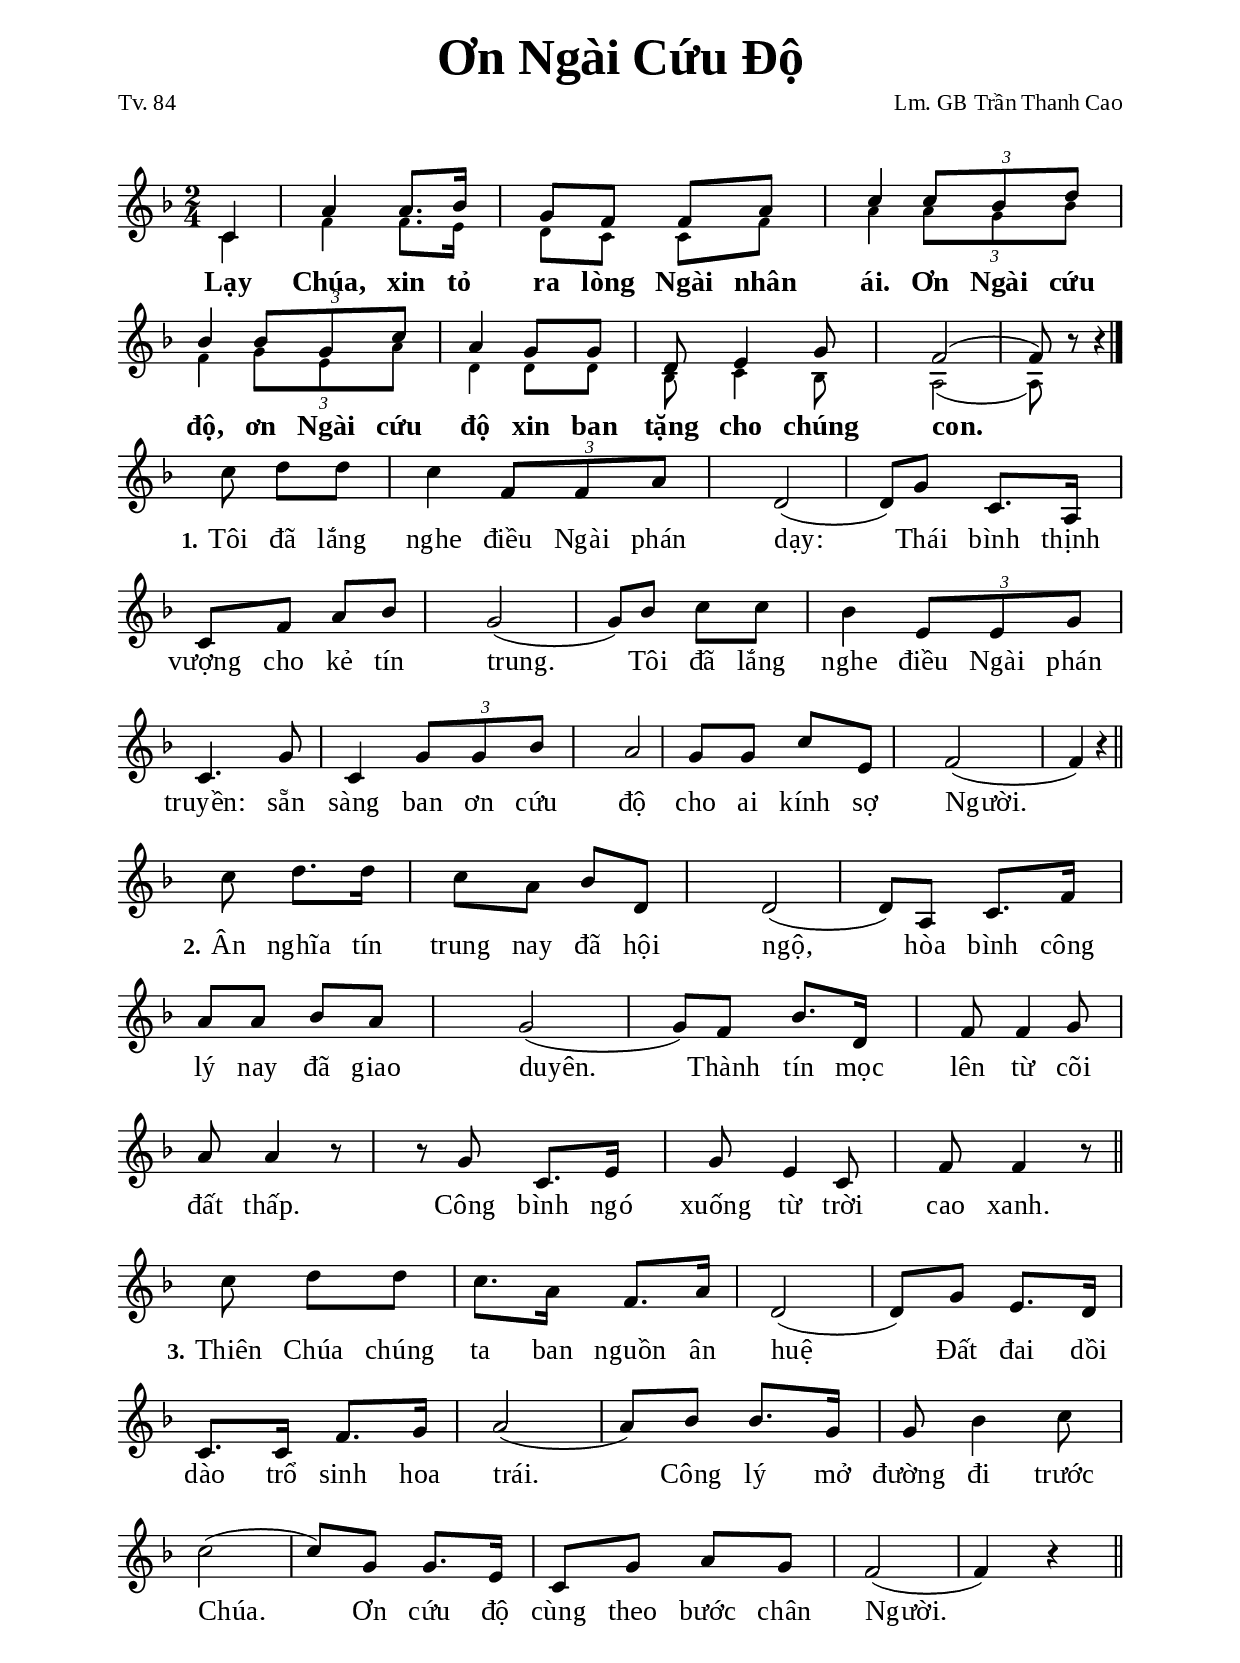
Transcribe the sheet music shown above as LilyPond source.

% Cài đặt chung
\version "2.22.1"
\include "english.ly"

\header {
  title = \markup { \fontsize #3 "Ơn Ngài Cứu Độ" }
  poet = "Tv. 84"
  composer = "Lm. GB Trần Thanh Cao"
  arranger = " "
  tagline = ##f
}

\paper {
  #(set-paper-size "a4")
  top-margin = 10\mm
  bottom-margin = 10\mm
  left-margin = 20\mm
  right-margin = 20\mm
  indent = #0
  #(define fonts
    (make-pango-font-tree
      "Liberation Serif"
      "Liberation Serif"
      "Liberation Serif"
      (/ 20 20)))
  page-count = #1
  system-system-spacing = #'((basic-distance . 13))
  score-system-spacing = #'((basic-distance . 13))
}

% Nhạc điệp khúc
nhacDiepKhucSop= \relative c' {
  \partial 4 c4 |
  a' a8. bf16 |
  g8 f f a |
  c4 \tuplet 3/2 { c8 bf d } |
  bf4 \tuplet 3/2 { bf8 g c } |
  a4 g8 g |
  d e4 g8 |
  f2 ( |
  f8) r8 r4 \bar "|."
}

nhacDiepKhucBas = \relative c' {
  \partial 4 c4 |
  f f8. e16 |
  d8 c c f |
  a4 \tuplet 3/2 { a8 g bf } |
  f4 \tuplet 3/2 { g8 e a } |
  d,4 d8 d |
  bf c4 bf8 |
  a2 ( |
  a8) r8 r4
}

% Nhạc phiên khúc
nhacPhienKhucMot = \relative c'' {
  \partial 4. c8 d d |
  c4 \tuplet 3/2 { f,8 f a } |
  d,2 ( |
  d8) g c,8. a16 |
  c8 f a bf |
  g2 ( |
  g8) bf c c |
  bf4 \tuplet 3/2 { e,8 e g } |
  c,4. g'8 |
  c,4 \tuplet 3/2 { g'8 g bf } |
  a2 |
  g8 g c e, |
  f2 ( |
  f4) r \bar "||"
}

nhacPhienKhucHai = \relative c' {
  \partial 4. c'8 d8. d16 |
  c8 a bf d, |
  d2 ( |
  d8) a c8. f16 |
  a8 a bf a |
  g2 ( |
  g8) f bf8. d,16 |
  f8 f4 g8 |
  a8 a4 r8 |
  r g c,8. e16 |
  g8 e4 c8 |
  f f4 r8 \bar "||"
}

nhacPhienKhucBa = \relative c' {
  \partial 4. c'8 d d |
  c8. a16 f8. a16 |
  d,2 ( |
  d8) g e8. d16 |
  c8. c16 f8. g16 |
  a2 ( |
  a08) bf bf8. g16 |
  g8 bf4 c8 |
  c2 ( |
  c8) g g8. e16 |
  c8 g' a g |
  f2 ( |
  f4) r \bar "||"
}

% Lời điệp khúc
loiDiepKhuc = \lyricmode {
  Lạy Chúa, xin tỏ ra lòng Ngài nhân ái.
  Ơn Ngài cứu độ, ơn Ngài cứu độ xin ban tặng cho chúng con.
}

% Lời phiên khúc
loiPhienKhucMot = \lyricmode {
  \set stanza = #"1."
  Tôi đã lắng nghe điều Ngài phán dạy:
  Thái bình thịnh vượng cho kẻ tín trung.
  Tôi đã lắng nghe điều Ngài phán truyền:
  sẵn sàng ban ơn cứu độ cho ai kính sợ Người.
}

loiPhienKhucHai = \lyricmode {
  \set stanza = #"2."
  Ân nghĩa tín trung nay đã hội ngộ,
  hòa bình công lý nay đã giao duyên.
  Thành tín mọc lên từ cõi đất thấp.
  Công bình ngó xuống từ trời cao xanh.
}

loiPhienKhucBa = \lyricmode {
  \set stanza = #"3."
  Thiên Chúa chúng ta ban nguồn ân huệ
  Đất đai dồi dào trổ sinh hoa trái.
  Công lý mở đường đi trước Chúa.
  Ơn cứu độ cùng theo bước chân Người.
}


% Dàn trang
\score {
  \new ChoirStaff <<
    \new Staff = diepKhuc \with {
        \consists "Merge_rests_engraver"
        %\magnifyStaff #(magstep +1)
      }
      <<
      \new Voice = beSop {
        \voiceOne \key f \major \time 2/4 \nhacDiepKhucSop
      }
      \new Voice = beBas {
        \override NoteHead.font-size = #-2
        \voiceTwo \key f \major \time 2/4 \nhacDiepKhucBas
      }
    >>
    \new Lyrics \lyricsto beSop \loiDiepKhuc
  >>
  \layout {
    \override Lyrics.LyricText.font-series = #'bold
    \override Lyrics.LyricText.font-size = #+2
    \override Lyrics.LyricSpace.minimum-distance = #2.0
    \override Score.BarNumber.break-visibility = ##(#f #f #f)
    \override Score.SpacingSpanner.uniform-stretching = ##t
    \override Score.SpacingSpanner packed-spacing = ##t
  }
}

\score {
  \new ChoirStaff <<
    \new Staff = phienKhuc \with {
        %\magnifyStaff #(magstep +1)
      }
      <<
      \new Voice = beSop {
        \key f \major \time 2/4 \nhacPhienKhucMot
      }
    >>
    \new Lyrics \lyricsto beSop \loiPhienKhucMot
  >>
  \layout {
    \override Staff.TimeSignature.transparent = ##t
    \override Lyrics.LyricText.font-size = #+2
    \override Lyrics.LyricSpace.minimum-distance = #2.0
    \override Score.BarNumber.break-visibility = ##(#f #f #f)
    \override Score.SpacingSpanner.uniform-stretching = ##t
    \override Score.SpacingSpanner packed-spacing = ##t
  }
}

\score {
  \new ChoirStaff <<
    \new Staff = phienKhuc \with {
        %\magnifyStaff #(magstep +1)
      }
      <<
      \new Voice = beSop {
        \key f \major \time 2/4 \nhacPhienKhucHai
      }
    >>
    \new Lyrics \lyricsto beSop \loiPhienKhucHai
  >>
  \layout {
    \override Staff.TimeSignature.transparent = ##t
    \override Lyrics.LyricText.font-size = #+2
    \override Lyrics.LyricSpace.minimum-distance = #2.0
    \override Score.BarNumber.break-visibility = ##(#f #f #f)
    \override Score.SpacingSpanner.uniform-stretching = ##t
    \override Score.SpacingSpanner packed-spacing = ##t
  }
}

\score {
  \new ChoirStaff <<
    \new Staff = phienKhuc \with {
        %\magnifyStaff #(magstep +1)
      }
      <<
      \new Voice = beSop {
        \key f \major \time 2/4 \nhacPhienKhucBa
      }
    >>
    \new Lyrics \lyricsto beSop \loiPhienKhucBa
  >>
  \layout {
    \override Staff.TimeSignature.transparent = ##t
    \override Lyrics.LyricText.font-size = #+2
    \override Lyrics.LyricSpace.minimum-distance = #2.0
    \override Score.BarNumber.break-visibility = ##(#f #f #f)
    \override Score.SpacingSpanner.uniform-stretching = ##t
  }
}
